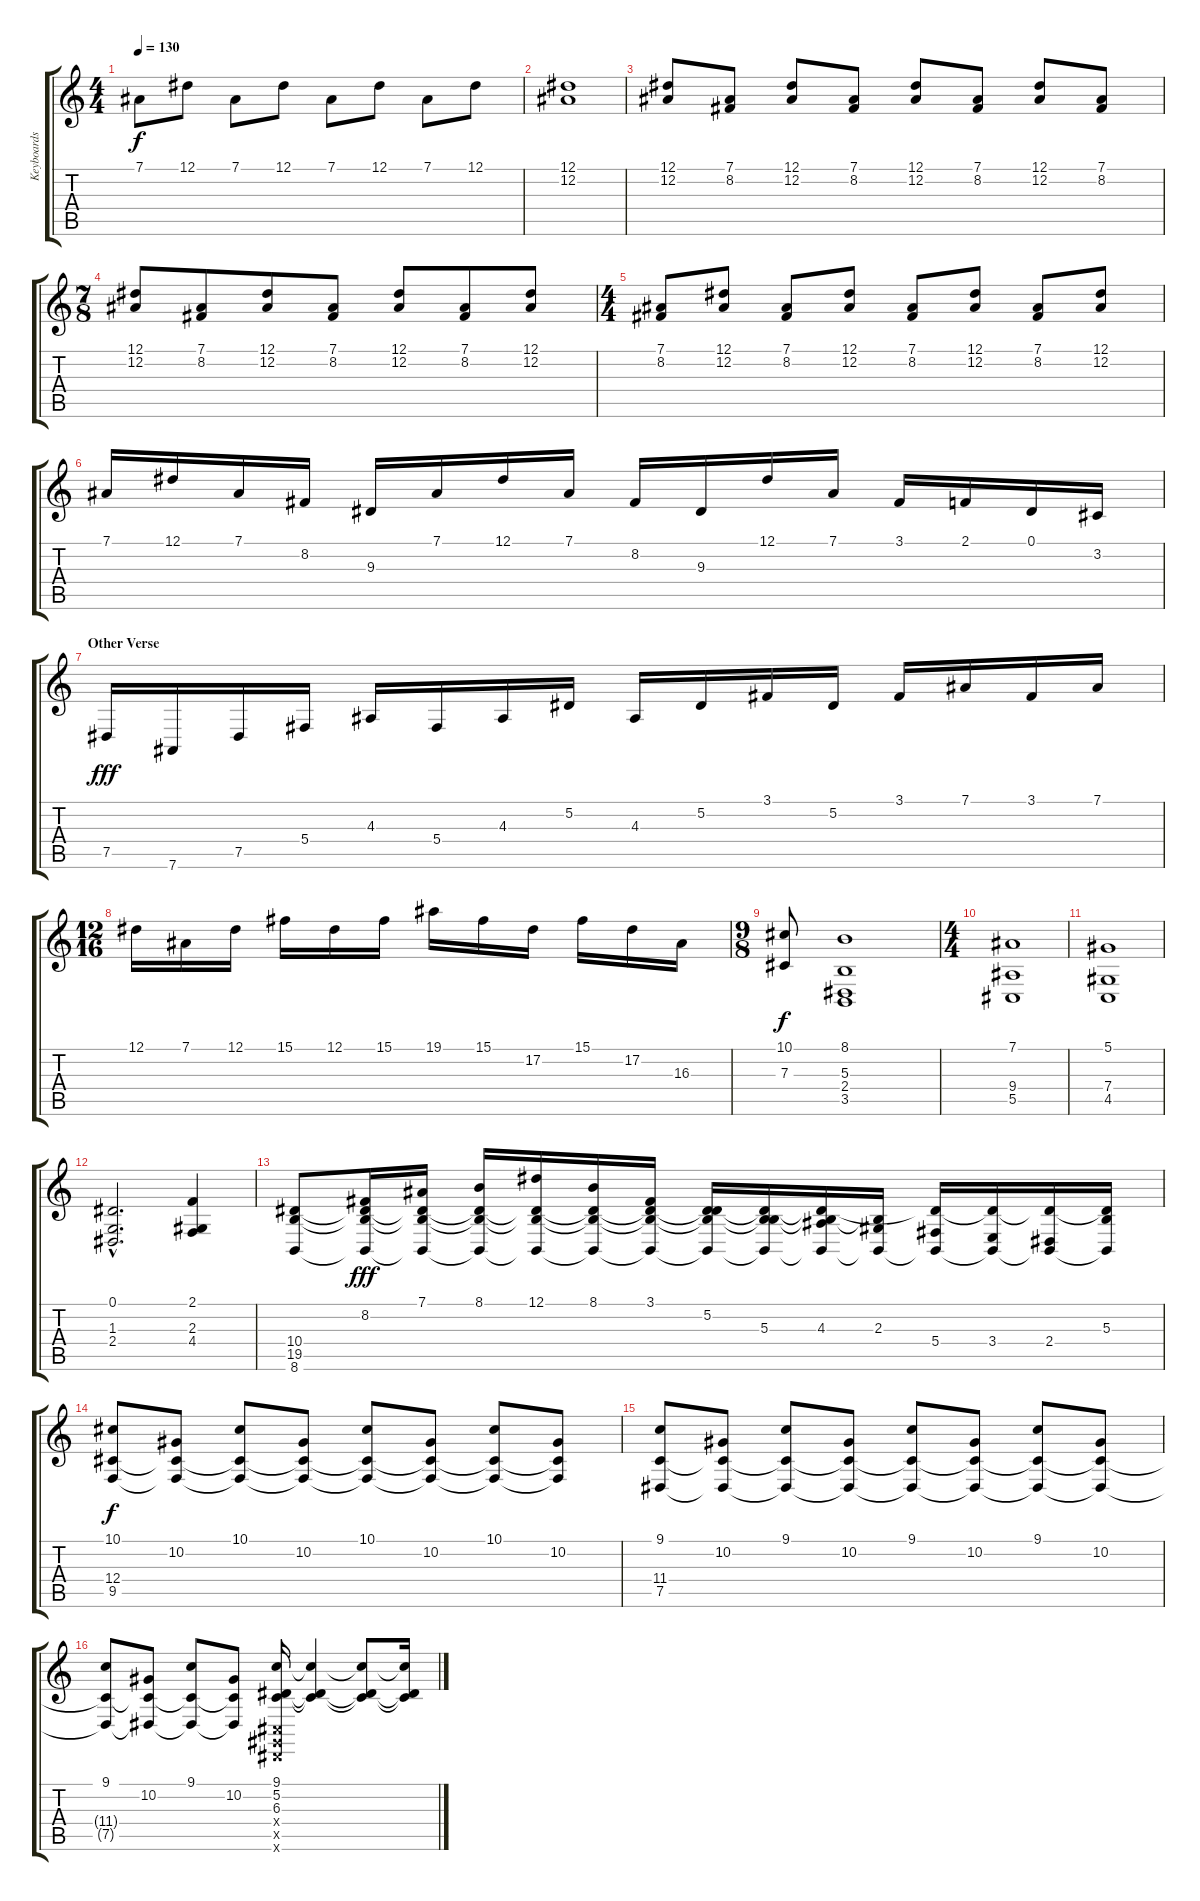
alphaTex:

\track ("Keyboards" "Keyboards") {instrument stringensemble1}
\staff {score tabs}
\tuning (Eb4 Bb3 Gb3 Db3 Ab2 Eb2) {hide}
\ts (4 4)
\tempo 130
\clef g2
\ks c
7.1.8{dy f} 12.1.8 7.1.8 12.1.8 7.1.8 12.1.8 7.1.8 12.1.8 |
(12.1 12.2).1 |
(12.1 12.2).8 (7.1 8.2).8 (12.1 12.2).8 (7.1 8.2).8 (12.1 12.2).8 (7.1 8.2).8 (12.1 12.2).8 (7.1 8.2).8 |
\ts (7 8)
(12.1 12.2).8 (7.1 8.2).8 (12.1 12.2).8 (7.1 8.2).8 (12.1 12.2).8 (7.1 8.2).8 (12.1 12.2).8 |
\ts (4 4)
(7.1 8.2).8 (12.1 12.2).8 (7.1 8.2).8 (12.1 12.2).8 (7.1 8.2).8 (12.1 12.2).8 (7.1 8.2).8 (12.1 12.2).8 |
7.1.16{instrument lead2sawtooth} 12.1.16 7.1.16 8.2.16 9.3.16 7.1.16 12.1.16 7.1.16 8.2.16 9.3.16 12.1.16 7.1.16 3.1.16 2.1.16 0.1.16 3.2.16 |
\section ("" "Other Verse")
7.5.16{dy fff instrument harpsichord} 7.6.16 7.5.16 5.4.16 4.3.16 5.4.16 4.3.16 5.2.16 4.3.16 5.2.16 3.1.16 5.2.16 3.1.16 7.1.16 3.1.16 7.1.16 |
\ts (12 16)
12.1.16 7.1.16 12.1.16 15.1.16 12.1.16 15.1.16 19.1.16 15.1.16 17.2.16 15.1.16 17.2.16 16.3.16 |
\ts (9 8)
(10.1 7.3).8{dy f instrument lead1square} (8.1 5.3 2.4 3.5).1 |
\ts (4 4)
(7.1 9.4 5.5).1 |
(5.1 7.4 4.5).1 |
(0.1{hac} 1.3{hac} 2.4{hac}).2{d} (2.1 2.3 4.4).4 |
(10.4 19.5 8.6).8 (8.2 10.4{t} 19.5{t} 8.6{t}).16{dy fff} (7.1 10.4{t} 19.5{t} 8.6{t}).16 (8.1 10.4{t} 19.5{t} 8.6{t}).16 (12.1 10.4{t} 19.5{t} 8.6{t}).16 (8.1 10.4{t} 19.5{t} 8.6{t}).16 (3.1 10.4{t} 19.5{t} 8.6{t}).16 (5.2 10.4{t} 19.5{t} 8.6{t}).16 (5.3 10.4{t} 19.5{t} 8.6{t}).16 (4.3 10.4{t} 19.5{t} 8.6{t}).16 (2.3 10.4{t} 8.6{t}).16 (5.4 19.5{t} 8.6{t}).16 (3.4 19.5{t} 8.6{t}).16 (2.4 19.5{t} 8.6{t}).16 (5.3 19.5{t} 8.6{t}).16 |
(10.1 12.4 9.5).8{dy f} (10.2 12.4{t} 9.5{t}).8 (10.1 12.4{t} 9.5{t}).8 (10.2 12.4{t} 9.5{t}).8 (10.1 12.4{t} 9.5{t}).8 (10.2 12.4{t} 9.5{t}).8 (10.1 12.4{t} 9.5{t}).8 (10.2 12.4{t} 9.5{t}).8 |
(9.1 11.4 7.5).8 (10.2 11.4{t} 7.5{t}).8 (9.1 11.4{t} 7.5{t}).8 (10.2 11.4{t} 7.5{t}).8 (9.1 11.4{t} 7.5{t}).8 (10.2 11.4{t} 7.5{t}).8 (9.1 11.4{t} 7.5{t}).8 (10.2 11.4{t} 7.5{t}).8 |
(9.1 11.4{t} 7.5{t}).8 (10.2 11.4{t} 7.5{t}).8 (9.1 11.4{t} 7.5{t}).8 (10.2 11.4{t} 7.5{t}).8 (9.1 5.2 6.3 0.4{x} 0.5{x} 0.6{x}).16{instrument reversecymbal} (9.1{t} 5.2{t} 6.3{t}).4 (9.1{t} 5.2{t} 6.3{t}).8 (9.1{t} 5.2{t} 6.3{t}).16
